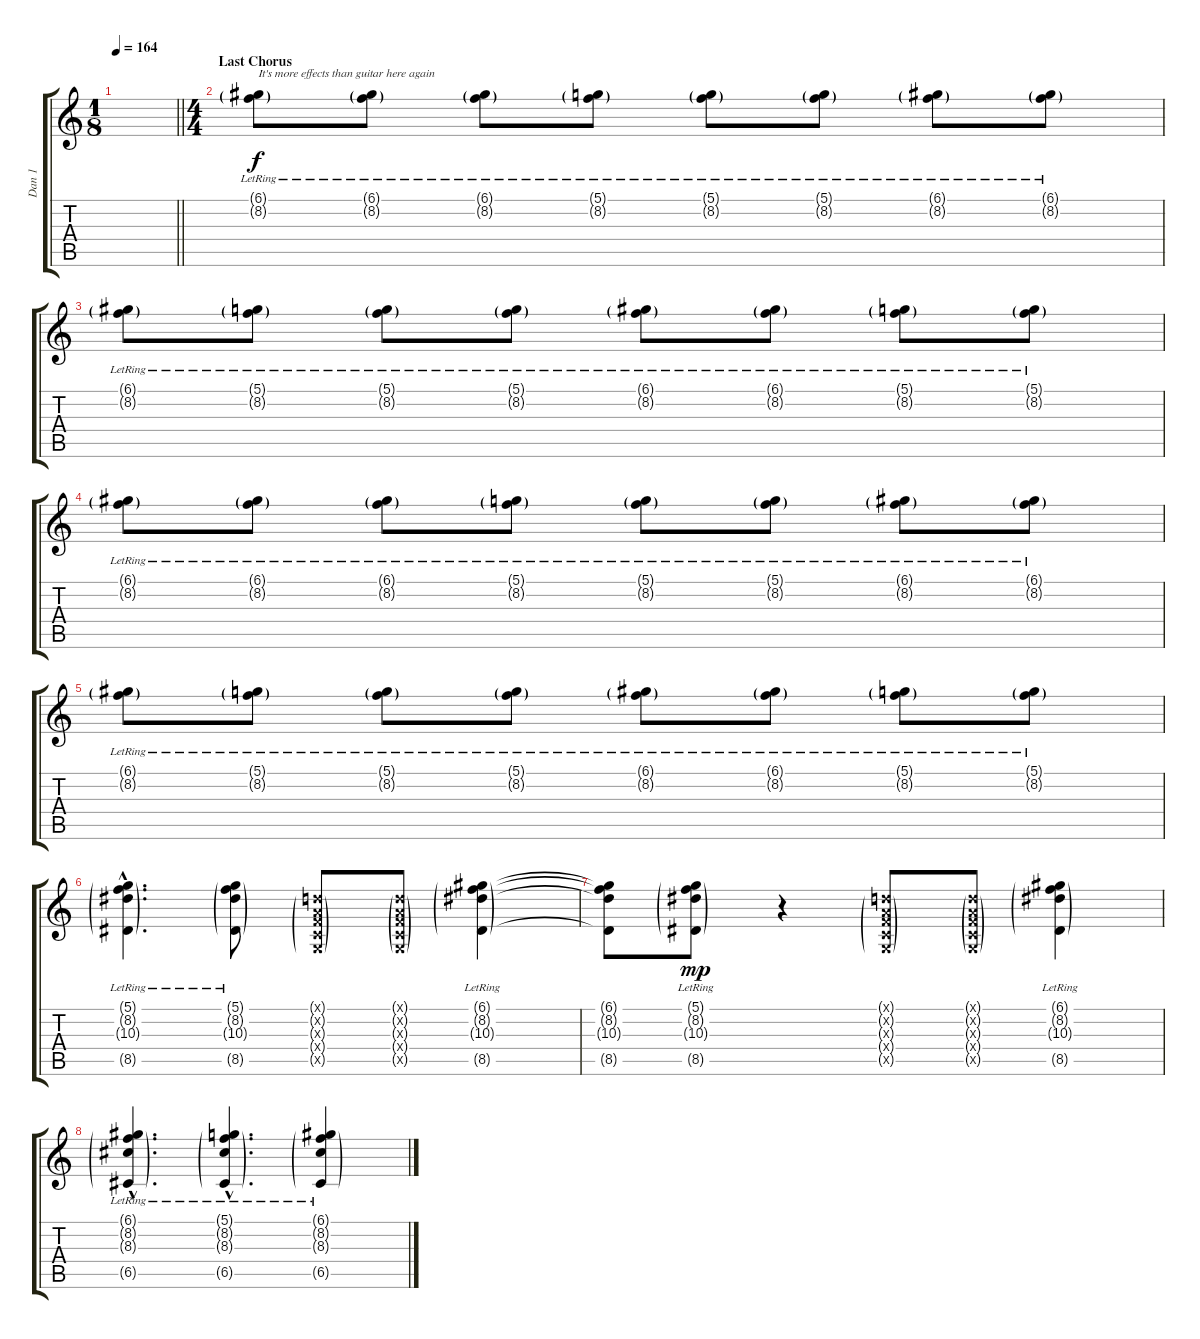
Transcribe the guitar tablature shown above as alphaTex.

\track ("Dan 1" "Dan 1") {instrument distortionguitar}
\staff {score tabs}
\tuning (D4 A3 F3 C3 G2 C2) {hide}
\ts (1 8)
\tempo 164
\clef g2
\barLineRight lightlight
\ks c
|
\ts (4 4)
\section ("" "Last Chorus")
(6.1{g lr} 8.2{g lr}).8{txt "It's more effects than guitar here again"} (6.1{g lr} 8.2{g lr}).8 (6.1{g lr} 8.2{g lr}).8 (5.1{g lr} 8.2{g lr}).8 (5.1{g lr} 8.2{g lr}).8 (5.1{g lr} 8.2{g lr}).8 (6.1{g lr} 8.2{g lr}).8 (6.1{g lr} 8.2{g lr}).8 |
(6.1{g lr} 8.2{g lr}).8 (5.1{g lr} 8.2{g lr}).8 (5.1{g lr} 8.2{g lr}).8 (5.1{g lr} 8.2{g lr}).8 (6.1{g lr} 8.2{g lr}).8 (6.1{g lr} 8.2{g lr}).8 (5.1{g lr} 8.2{g lr}).8 (5.1{g lr} 8.2{g lr}).8 |
(6.1{g lr} 8.2{g lr}).8 (6.1{g lr} 8.2{g lr}).8 (6.1{g lr} 8.2{g lr}).8 (5.1{g lr} 8.2{g lr}).8 (5.1{g lr} 8.2{g lr}).8 (5.1{g lr} 8.2{g lr}).8 (6.1{g lr} 8.2{g lr}).8 (6.1{g lr} 8.2{g lr}).8 |
(6.1{g lr} 8.2{g lr}).8 (5.1{g lr} 8.2{g lr}).8 (5.1{g lr} 8.2{g lr}).8 (5.1{g lr} 8.2{g lr}).8 (6.1{g lr} 8.2{g lr}).8 (6.1{g lr} 8.2{g lr}).8 (5.1{g lr} 8.2{g lr}).8 (5.1{g lr} 8.2{g lr}).8 |
(5.1{g hac lr} 8.2{g hac lr} 10.3{g hac lr} 8.5{g hac lr}).4{d} (5.1{g lr} 8.2{g lr} 10.3{g} 8.5{g}).8 (0.1{g x} 0.2{g x} 0.3{g x} 0.4{g x} 0.5{g x}).8 (0.1{g x} 0.2{g x} 0.3{g x} 0.4{g x} 0.5{g x}).8 (6.1{g lr} 8.2{g lr} 10.3{g} 8.5{g}).4 |
(6.1{t} 8.2{t} 10.3{t} 8.5{t}).8{dy f} (5.1{g lr} 8.2{g lr} 10.3{g lr} 8.5{g lr}).8{dy mp} r.4 (0.1{g x} 0.2{g x} 0.3{g x} 0.4{g x} 0.5{g x}).8 (0.1{g x} 0.2{g x} 0.3{g x} 0.4{g x} 0.5{g x}).8 (6.1{g lr} 8.2{g lr} 10.3{g} 8.5{g}).4 |
(6.1{g hac lr} 8.2{g hac lr} 8.3{g hac} 6.5{g hac}).4{d} (5.1{g hac lr} 8.2{g hac lr} 8.3{g hac} 6.5{g hac}).4{d} (6.1{g lr} 8.2{g lr} 8.3{g} 6.5{g}).4
